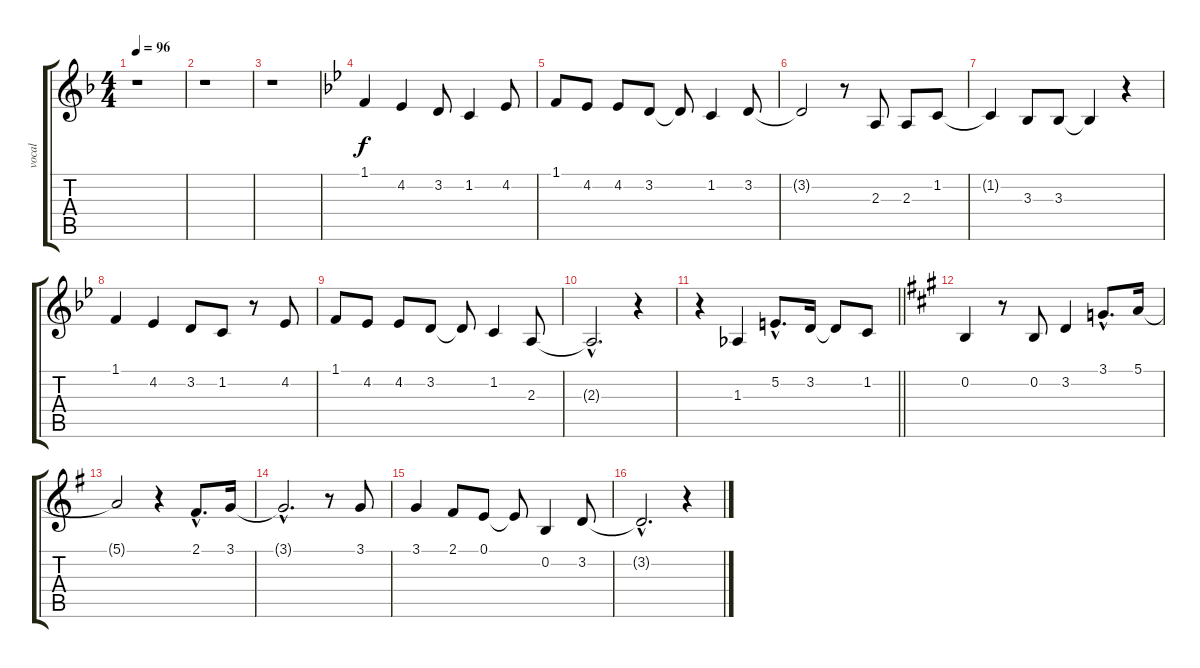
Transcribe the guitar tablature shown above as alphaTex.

\track ("vocal" "vocal") {instrument brightacousticpiano}
\staff {score tabs}
\tuning (E4 B3 G3 D3 A2 E2) {hide}
\ts (4 4)
\tempo 96
\clef g2
\ks f
r.1{dy f} |
r.1 |
r.1 |
\ks bb
1.1.4 4.2.4 3.2.8 1.2.4 4.2.8 |
1.1.8 4.2.8 4.2.8 3.2.8 3.2{t}.8 1.2.4 3.2.8 |
3.2{t}.2 r.8 2.3.8 2.3.8 1.2.8 |
1.2{t}.4 3.3.8 3.3.8 3.3{t}.4 r.4 |
1.1.4 4.2.4 3.2.8 1.2.8 r.8 4.2.8 |
1.1.8 4.2.8 4.2.8 3.2.8 3.2{t}.8 1.2.4 2.3.8 |
2.3{hac t}.2{d} r.4 |
\barLineRight lightlight
r.4 1.3.4 5.2{hac}.8{d} 3.2.16 3.2{t}.8 1.2.8 |
\ks a
0.2.4 r.8 0.2.8 3.2.4 3.1{hac}.8{d} 5.1.16 |
\ks g
5.1{t}.2 r.4 2.1{hac}.8{d} 3.1.16 |
3.1{hac t}.2{d} r.8 3.1.8 |
3.1.4 2.1.8 0.1.8 0.1{t}.8 0.2.4 3.2.8 |
3.2{hac t}.2{d} r.4
